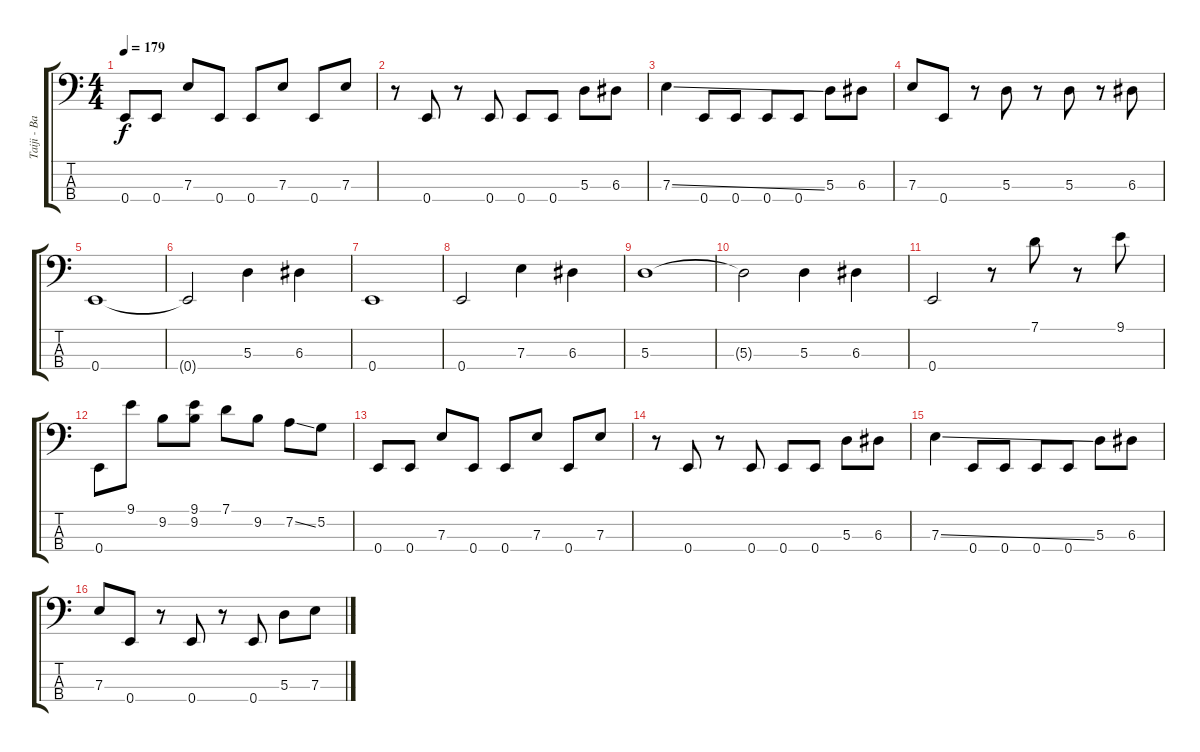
\track ("Taiji - Bass" "Taiji - Ba") {instrument electricbasspick}
\staff {score tabs}
\tuning (G2 D2 A1 E1) {hide}
\ts (4 4)
\tempo 179
\clef f4
\ks c
0.4.8{dy f} 0.4.8 7.3.8 0.4.8 0.4.8 7.3.8 0.4.8 7.3.8 |
r.8 0.4.8 r.8 0.4.8 0.4.8 0.4.8 5.3.8 6.3.8 |
7.3{ss}.4 0.4.8 0.4.8 0.4.8 0.4.8 5.3.8 6.3.8 |
7.3.8 0.4.8 r.8 5.3.8 r.8 5.3.8 r.8 6.3.8 |
0.4.1 |
0.4{t}.2 5.3.4 6.3.4 |
0.4.1 |
0.4.2 7.3.4 6.3.4 |
5.3.1 |
5.3{t}.2 5.3.4 6.3.4 |
0.4.2 r.8 7.1.8 r.8 9.1.8 |
0.4.8 9.1.8 9.2.8 (9.1 9.2).8 7.1.8 9.2.8 7.2{ss}.8 5.2.8 |
0.4.8 0.4.8 7.3.8 0.4.8 0.4.8 7.3.8 0.4.8 7.3.8 |
r.8 0.4.8 r.8 0.4.8 0.4.8 0.4.8 5.3.8 6.3.8 |
7.3{ss}.4 0.4.8 0.4.8 0.4.8 0.4.8 5.3.8 6.3.8 |
7.3.8 0.4.8 r.8 0.4.8 r.8 0.4.8 5.3.8 7.3.8
